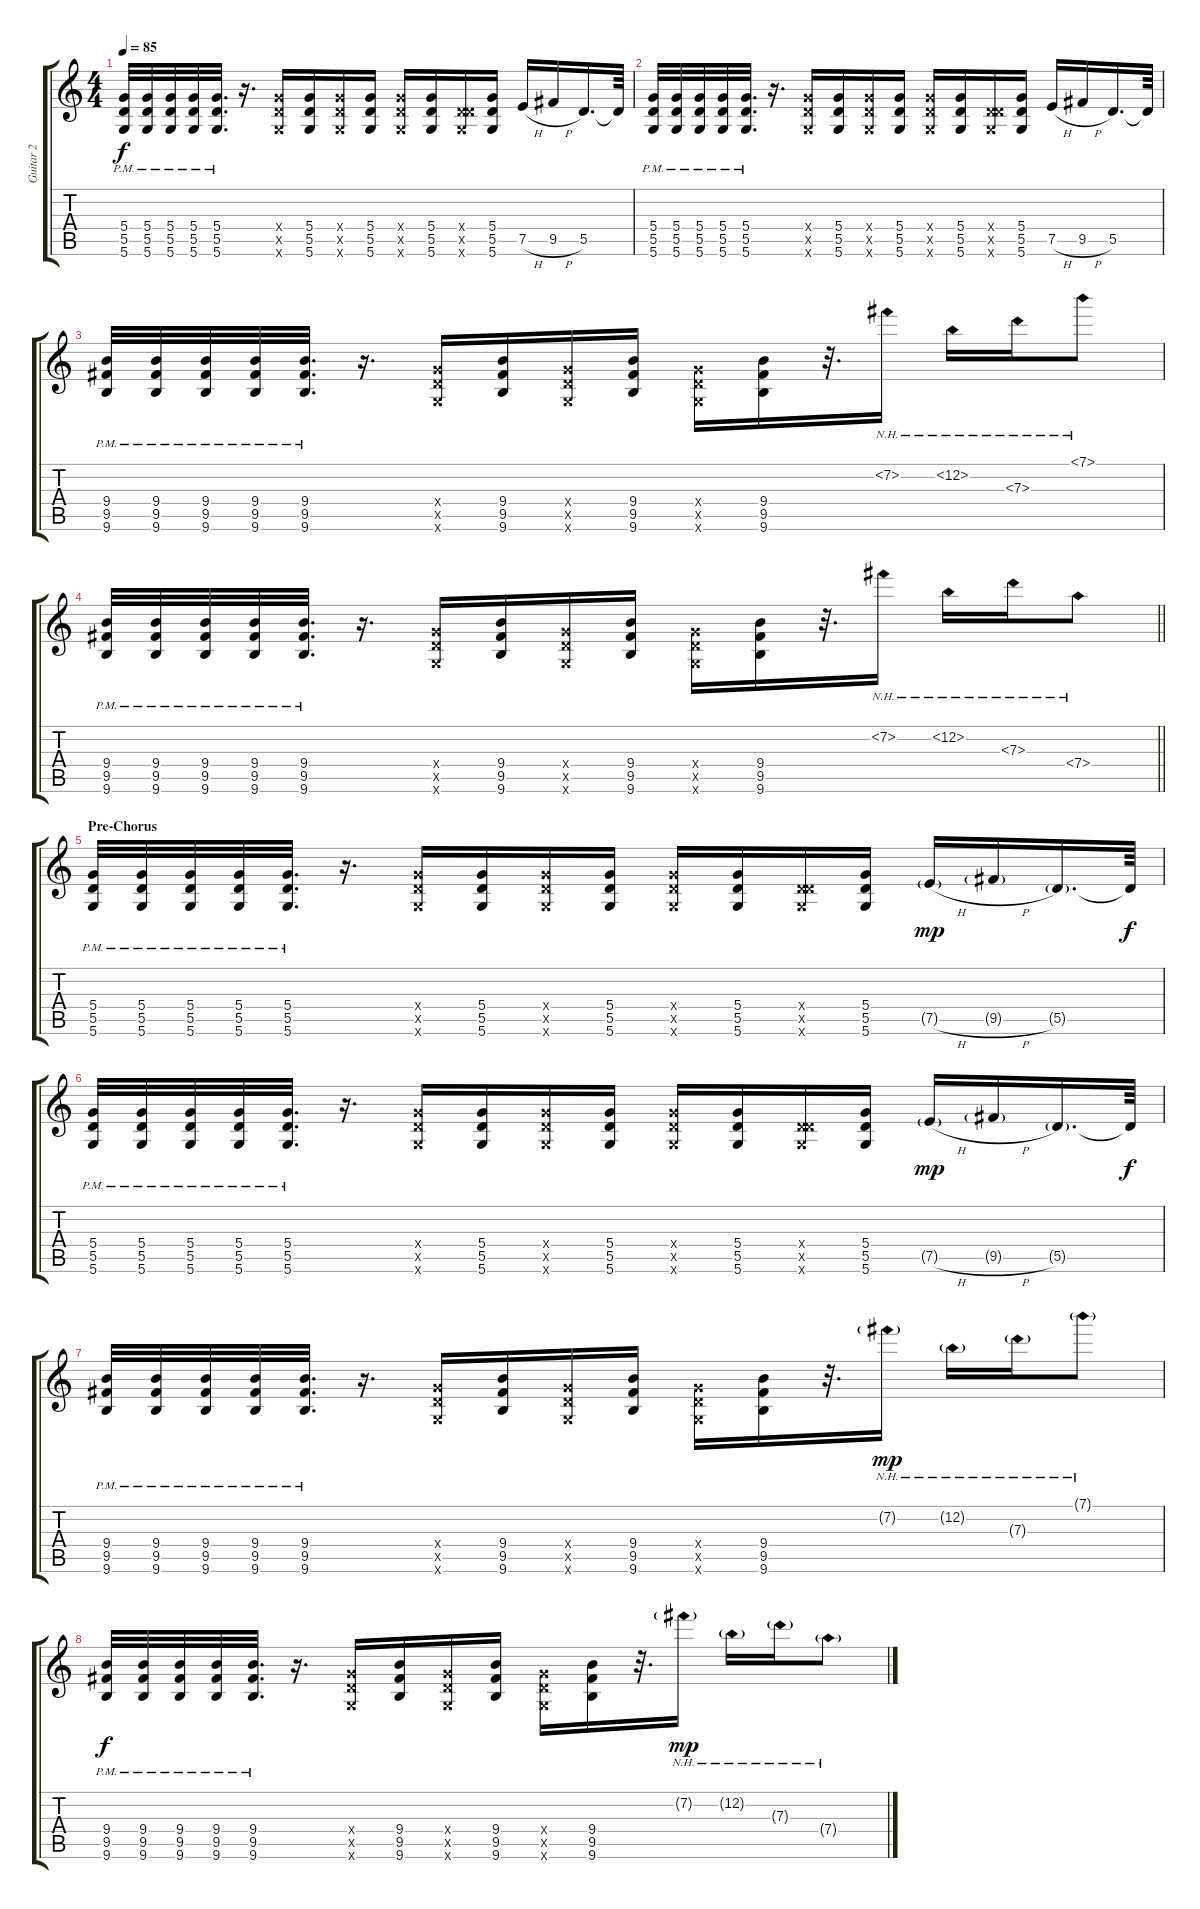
\track ("Guitar 2" "Guitar 2") {instrument distortionguitar bank 255}
\staff {score tabs}
\tuning (E4 B3 G3 D3 A2 D2) {hide}
\ts (4 4)
\tempo 85
\clef g2
\ks c
(5.4{pm} 5.5{pm} 5.6{pm}).32{dy f} (5.4{pm} 5.5{pm} 5.6{pm}).32 (5.4{pm} 5.5{pm} 5.6{pm}).32 (5.4{pm} 5.5{pm} 5.6{pm}).32 (5.4{pm} 5.5{pm} 5.6{pm}).32{d} r.16{d} (5.4{x} 5.5{x} 5.6{x}).16 (5.4 5.5 5.6).16 (5.4{x} 5.5{x} 5.6{x}).16 (5.4 5.5 5.6).16 (5.4{x} 5.5{x} 5.6{x}).16 (5.4 5.5 5.6).16 (0.4{x} 5.5{x} 5.6{x}).16 (5.4 5.5 5.6).16 7.5{h}.16 9.5{h}.16 5.5.16{d} 5.5{t}.64 |
(5.4{pm} 5.5{pm} 5.6{pm}).32 (5.4{pm} 5.5{pm} 5.6{pm}).32 (5.4{pm} 5.5{pm} 5.6{pm}).32 (5.4{pm} 5.5{pm} 5.6{pm}).32 (5.4{pm} 5.5{pm} 5.6{pm}).32{d} r.16{d} (5.4{x} 5.5{x} 5.6{x}).16 (5.4 5.5 5.6).16 (5.4{x} 5.5{x} 5.6{x}).16 (5.4 5.5 5.6).16 (5.4{x} 5.5{x} 5.6{x}).16 (5.4 5.5 5.6).16 (0.4{x} 5.5{x} 5.6{x}).16 (5.4 5.5 5.6).16 7.5{h}.16 9.5{h}.16 5.5.16{d} 5.5{t}.64 |
(9.4{pm} 9.5{pm} 9.6{pm}).32 (9.4{pm} 9.5{pm} 9.6{pm}).32 (9.4{pm} 9.5{pm} 9.6{pm}).32 (9.4{pm} 9.5{pm} 9.6{pm}).32 (9.4{pm} 9.5{pm} 9.6{pm}).32{d} r.16{d} (5.4{x} 5.5{x} 5.6{x}).16 (9.4 9.5 9.6).16 (5.4{x} 5.5{x} 5.6{x}).16 (9.4 9.5 9.6).16 (5.4{x} 5.5{x} 5.6{x}).16 (9.4 9.5 9.6).16 r.32{d} 7.2{nh}.16 0.2{nh}.16 7.3{nh}.16 7.1{nh}.8 |
\barLineRight lightlight
(9.4{pm} 9.5{pm} 9.6{pm}).32 (9.4{pm} 9.5{pm} 9.6{pm}).32 (9.4{pm} 9.5{pm} 9.6{pm}).32 (9.4{pm} 9.5{pm} 9.6{pm}).32 (9.4{pm} 9.5{pm} 9.6{pm}).32{d} r.16{d} (5.4{x} 5.5{x} 5.6{x}).16 (9.4 9.5 9.6).16 (5.4{x} 5.5{x} 5.6{x}).16 (9.4 9.5 9.6).16 (5.4{x} 5.5{x} 5.6{x}).16 (9.4 9.5 9.6).16 r.32{d} 7.2{nh}.16 0.2{nh}.16 7.3{nh}.16 7.4{nh}.8 |
\section ("" "Pre-Chorus")
(5.4{pm} 5.5{pm} 5.6{pm}).32 (5.4{pm} 5.5{pm} 5.6{pm}).32 (5.4{pm} 5.5{pm} 5.6{pm}).32 (5.4{pm} 5.5{pm} 5.6{pm}).32 (5.4{pm} 5.5{pm} 5.6{pm}).32{d} r.16{d} (5.4{x} 5.5{x} 5.6{x}).16 (5.4 5.5 5.6).16 (5.4{x} 5.5{x} 5.6{x}).16 (5.4 5.5 5.6).16 (5.4{x} 5.5{x} 5.6{x}).16 (5.4 5.5 5.6).16 (0.4{x} 5.5{x} 5.6{x}).16 (5.4 5.5 5.6).16 7.5{h g}.16{dy mp} 9.5{h g}.16 5.5{g}.16{d} 5.5{t}.64{dy f} |
(5.4{pm} 5.5{pm} 5.6{pm}).32 (5.4{pm} 5.5{pm} 5.6{pm}).32 (5.4{pm} 5.5{pm} 5.6{pm}).32 (5.4{pm} 5.5{pm} 5.6{pm}).32 (5.4{pm} 5.5{pm} 5.6{pm}).32{d} r.16{d} (5.4{x} 5.5{x} 5.6{x}).16 (5.4 5.5 5.6).16 (5.4{x} 5.5{x} 5.6{x}).16 (5.4 5.5 5.6).16 (5.4{x} 5.5{x} 5.6{x}).16 (5.4 5.5 5.6).16 (0.4{x} 5.5{x} 5.6{x}).16 (5.4 5.5 5.6).16 7.5{h g}.16{dy mp} 9.5{h g}.16 5.5{g}.16{d} 5.5{t}.64{dy f} |
(9.4{pm} 9.5{pm} 9.6{pm}).32 (9.4{pm} 9.5{pm} 9.6{pm}).32 (9.4{pm} 9.5{pm} 9.6{pm}).32 (9.4{pm} 9.5{pm} 9.6{pm}).32 (9.4{pm} 9.5{pm} 9.6{pm}).32{d} r.16{d} (5.4{x} 5.5{x} 5.6{x}).16 (9.4 9.5 9.6).16 (5.4{x} 5.5{x} 5.6{x}).16 (9.4 9.5 9.6).16 (5.4{x} 5.5{x} 5.6{x}).16 (9.4 9.5 9.6).16 r.32{d} 7.2{nh g}.16{dy mp} 0.2{nh g}.16 7.3{nh g}.16 7.1{nh g}.8 |
(9.4{pm} 9.5{pm} 9.6{pm}).32{dy f} (9.4{pm} 9.5{pm} 9.6{pm}).32 (9.4{pm} 9.5{pm} 9.6{pm}).32 (9.4{pm} 9.5{pm} 9.6{pm}).32 (9.4{pm} 9.5{pm} 9.6{pm}).32{d} r.16{d} (5.4{x} 5.5{x} 5.6{x}).16 (9.4 9.5 9.6).16 (5.4{x} 5.5{x} 5.6{x}).16 (9.4 9.5 9.6).16 (5.4{x} 5.5{x} 5.6{x}).16 (9.4 9.5 9.6).16 r.32{d} 7.2{nh g}.16{dy mp} 0.2{nh g}.16 7.3{nh g}.16 7.4{nh g}.8
